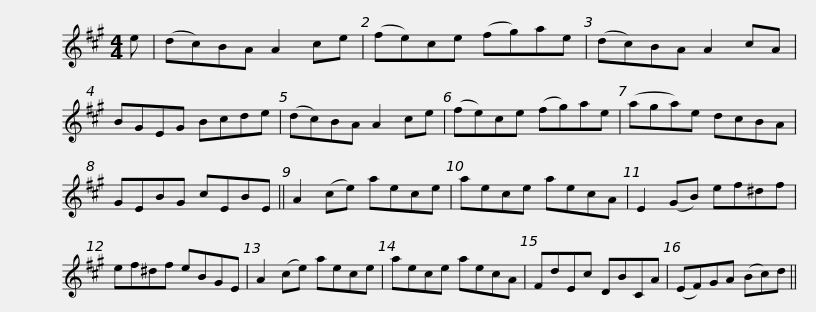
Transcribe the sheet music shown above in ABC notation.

X:1
L:1/8
M:4/4
I:linebreak $
K:A
V:1 treble
V:1
 e | (dc)BA A2 ce | (fe)ce (fg)ae | (dc)BA A2 cA | BGEG Bcde | %5
 (dc)BA A2 ce |$ (fe)ce (fg)ae | (aga)e dcBA | GEBG cEBE || A2 (ce) aece | %10
 aece aecA |$ E2 (GB) ef^df | ef^df eBGE | A2 (ce) aece | aece aecA | %15
 FdEc DBCA |$ (EF)GA (Bc)d || %17
